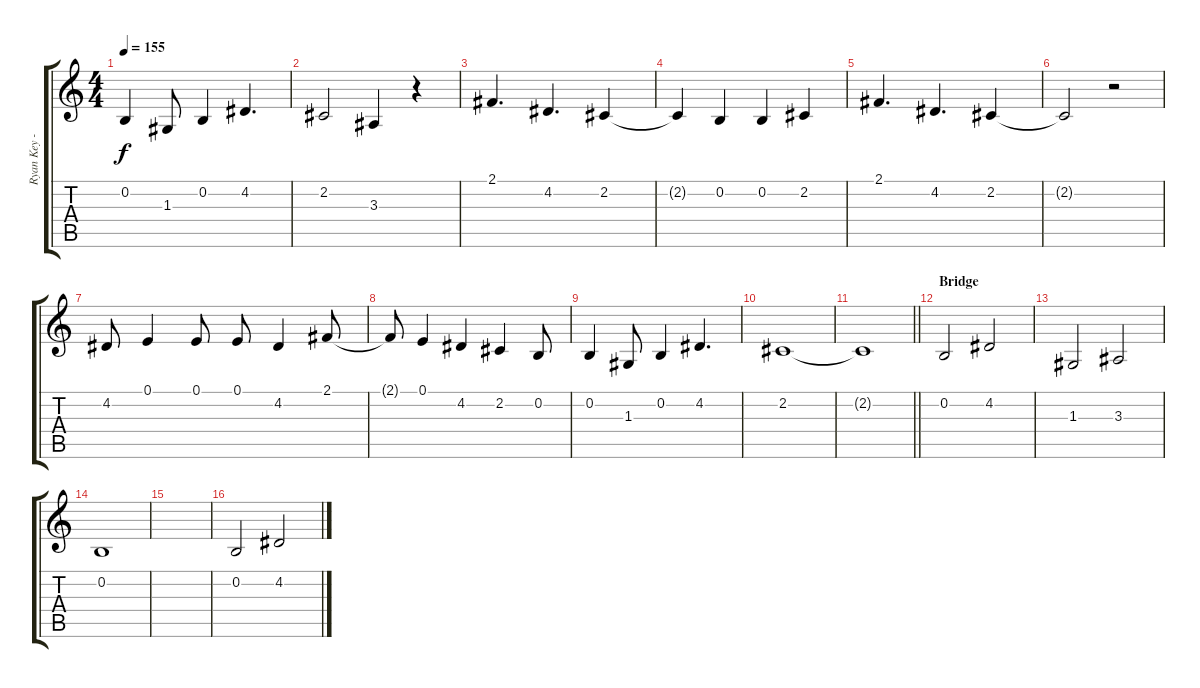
\track ("Ryan Key - Vocals" "Ryan Key -") {instrument altosax}
\staff {score tabs}
\tuning (E4 B3 G3 D3 A2 E2) {hide}
\ts (4 4)
\tempo 155
\clef g2
\ks c
0.2.4{dy f} 1.3.8 0.2.4 4.2.4{d} |
2.2.2 3.3.4 r.4 |
2.1.4{d} 4.2.4{d} 2.2.4 |
2.2{t}.4 0.2.4 0.2.4 2.2.4 |
2.1.4{d} 4.2.4{d} 2.2.4 |
2.2{t}.2 r.2 |
4.2.8 0.1.4 0.1.8 0.1.8 4.2.4 2.1.8 |
2.1{t}.8 0.1.4 4.2.4 2.2.4 0.2.8 |
0.2.4 1.3.8 0.2.4 4.2.4{d} |
2.2.1 |
\barLineRight lightlight
2.2{t}.1 |
\section ("" "Bridge")
0.2.2 4.2.2 |
1.3.2 3.3.2 |
0.2.1 |
|
0.2.2 4.2.2
